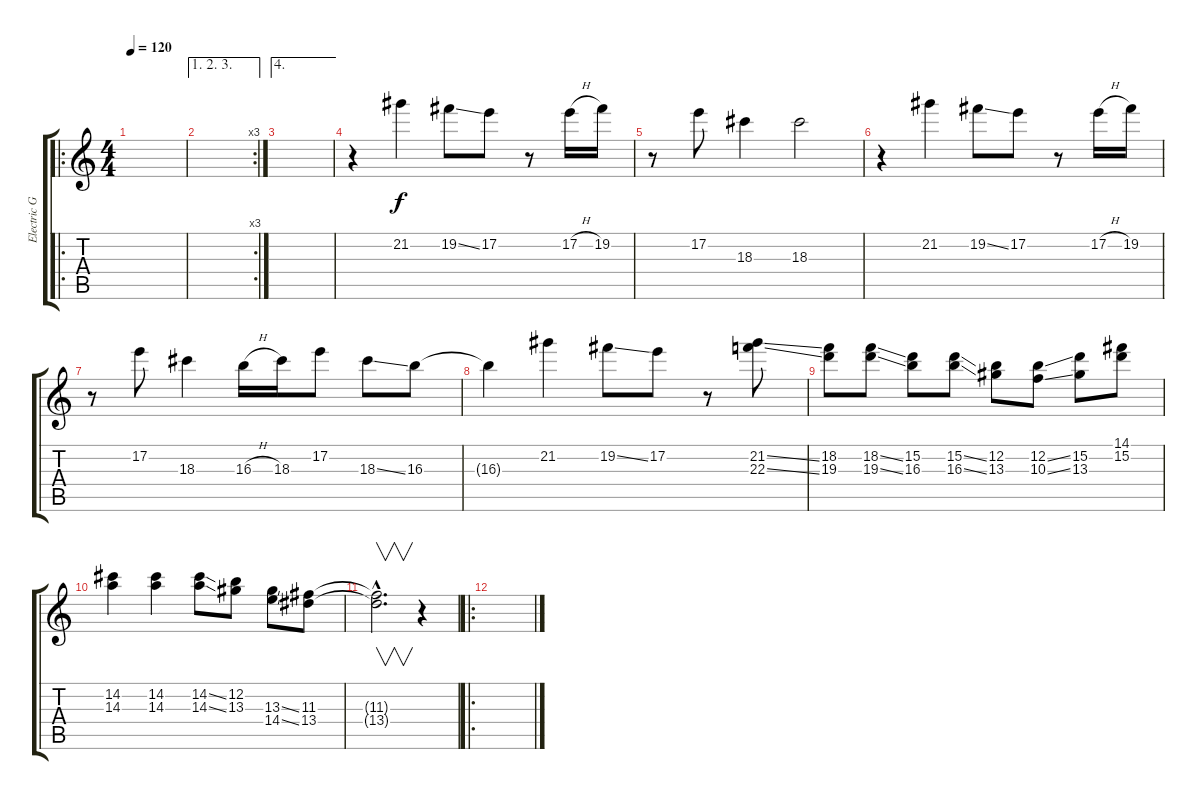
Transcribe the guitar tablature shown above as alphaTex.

\track ("Electric Guitar" "Electric G") {instrument electricguitarclean}
\staff {score tabs}
\tuning (E4 B3 G3 D3 A2 E2) {hide}
\ro
\ts (4 4)
\tempo 120
\clef g2
\ks c
|
\ae (1 2 3)
\rc 3
|
\ae 4
|
r.4 21.2.4 19.2{ss}.8 17.2.8 r.8 17.2{h}.16 19.2.16 |
r.8 17.2.8 18.3.4 18.3.2 |
r.4 21.2.4 19.2{ss}.8 17.2.8 r.8 17.2{h}.16 19.2.16 |
r.8 17.2.8 18.3.4 16.3{h}.16 18.3.16 17.2.8 18.3{ss}.8 16.3.8 |
16.3{t}.4 21.2.4 19.2{ss}.8 17.2.8 r.8 (21.2{ss} 22.3{ss}).8 |
(18.2 19.3).8 (18.2{ss} 19.3{ss}).8 (15.2 16.3).8 (15.2{ss} 16.3{ss}).8 (12.2 13.3).8 (12.2{ss} 10.3{ss}).8 (15.2 13.3).8 (14.1 15.2).8 |
(14.2 14.3).4 (14.2 14.3).4 (14.2{ss} 14.3{ss}).8 (12.2 13.3).8 (13.3{ss} 14.4{ss}).8 (11.3 13.4).8 |
(11.3{hac t} 13.4{hac t}).2{v d} r.4 |
\ro
